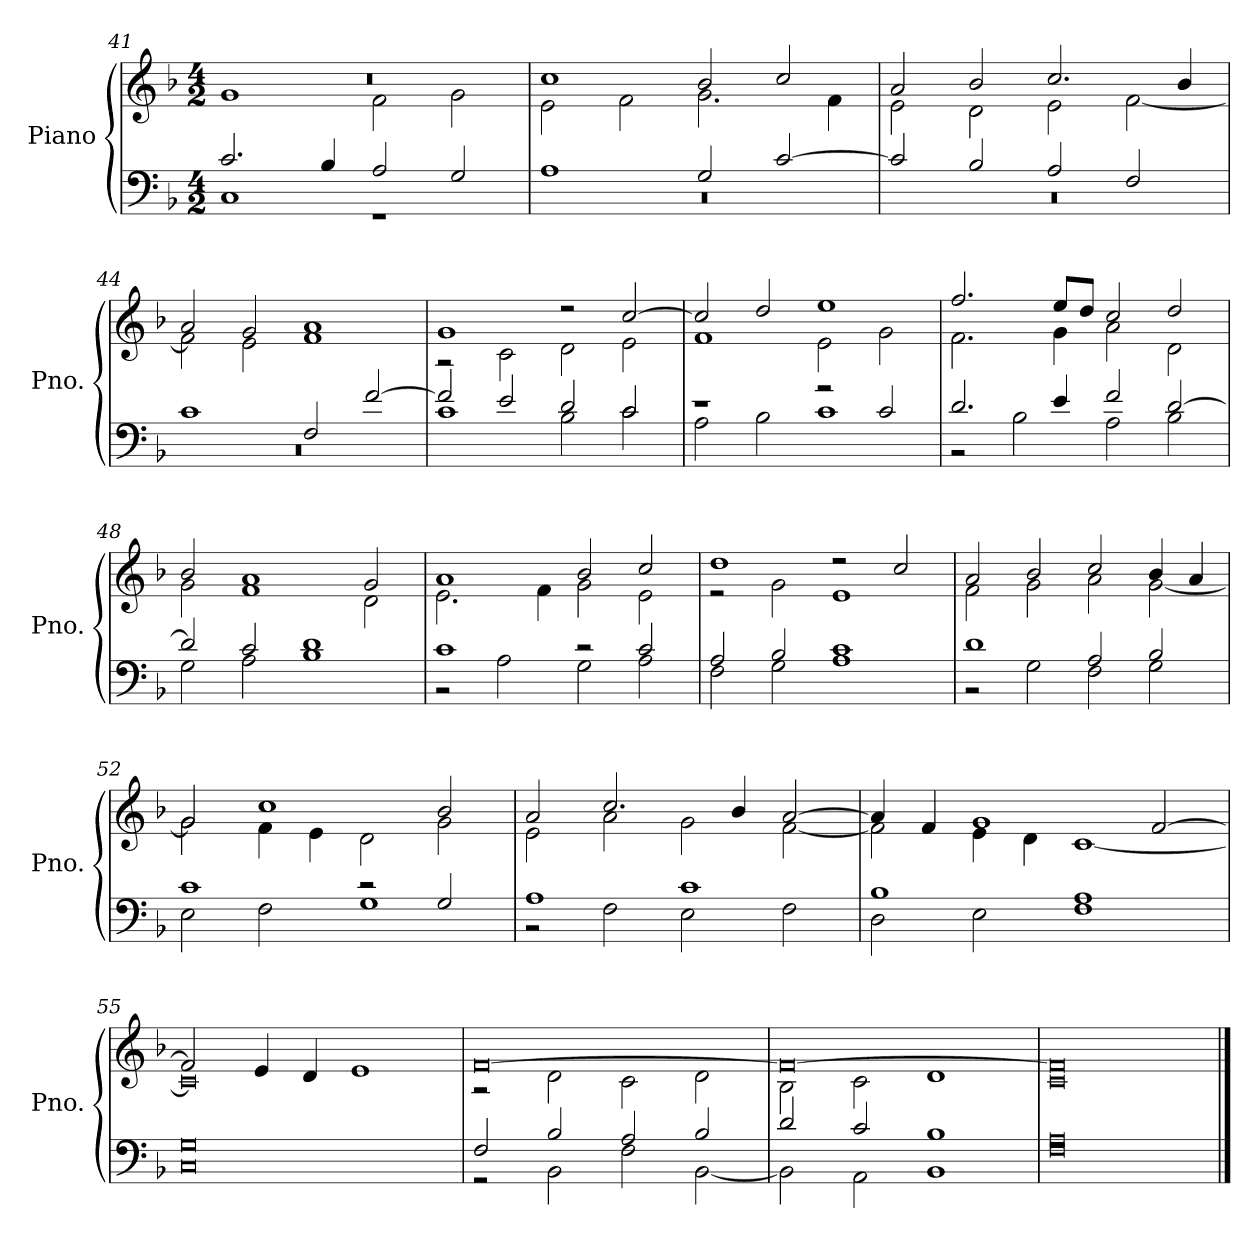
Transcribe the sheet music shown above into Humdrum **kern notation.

**kern	**kern
*part1	*part1
*staff2	*staff1
*I"Piano	*
*I'Pno.	*
*clefF4	*clefG2
*k[b-]	*k[b-]
*M4/2	*M4/2
=41	=41
*^	*^
2.c/	1C	0r	1g
4B-/	.	.	.
2A/	1r	.	2f\
2G/	.	.	2g\
=42	=42	=42	=42
1A	0r	1cc	2e\
.	.	.	2f\
2G/	.	2b-/	2.g\
[2c/	.	2cc/	.
.	.	.	4f\
=43	=43	=43	=43
2c/]	0r	2a/	2e\
2B-/	.	2b-/	2d\
2A/	.	2.cc/	2e\
2F/	.	.	[2f\
.	.	4b-/	.
!!LO:LB:g=z	!!
=44	=44	=44	=44
1c	0r	2a/	2f\]
.	.	2g/	2e\
2F/	.	1a	1f
[2f/	.	.	.
=45	=45	=45	=45
2f/]	1c	1g	2r
2e/	.	.	2c\
2d/	2B-\	2r	2d\
2c/	2c\	[2cc/	2e\
=46	=46	=46	=46
1r	2A\	2cc/]	1f
.	2B-\	2dd/	.
2r	1c	1ee	2e\
2c/	.	.	2g\
=47	=47	=47	=47
2.d/	2r	2.ff/	2.f\
.	2B-\	.	.
4e/	.	8ee/L	4g\
.	.	8dd/J	.
2f/	2A\	2cc/	2a\
[2d/	2B-\	2dd/	2d\
=48	=48	=48	=48
2d/]	2G\	2b-/	2g\
2c/	2A\	1a	1f
1d	1B-	.	.
.	.	2g/	2d\
!!LO:LB:g=z	!!
=49	=49	=49	=49
1c	2r	1a	2.e\
.	2A\	.	.
.	.	.	4f\
2r	2G\	2b-/	2g\
2c/	2A\	2cc/	2e\
=50	=50	=50	=50
2A/	2F\	1dd	2r
2B-/	2G\	.	2g\
1c	1A	2r	1e
.	.	2cc/	.
=51	=51	=51	=51
1d	2r	2a/	2f\
.	2G\	2b-/	2g\
2A/	2F\	2cc/	2a\
2B-/	2G\	4b-/	[2g\
.	.	4a/	.
=52	=52	=52	=52
1c	2E\	2g/	2g\]
.	2F\	1cc	4f\
.	.	.	4e\
2r	1G	.	2d\
2G/	.	2b-/	2g\
=53	=53	=53	=53
1A	2r	2a/	2e\
.	2F\	2.cc/	2a\
1c	2E\	.	2g\
.	.	4b-/	.
.	2F\	[2a/	[2f\
!!LO:LB:g=z	!!
=54	=54	=54	=54
1B-	2D\	4a/]	2f\]
.	.	4f/	.
.	2E\	1g	4e\
.	.	.	4d\
1A	1F	.	[1c
.	.	[2f/	.
=55	=55	=55	=55
0G	0C	2f/]	0c]
.	.	4e/	.
.	.	4d/	.
.	.	1e	.
=56	=56	=56	=56
2F/	2r	[0f	2r
2B-/	2BB-\	.	2d\
2A/	2F\	.	2c\
2B-/	[2BB-\	.	2d\
=57	=57	=57	=57
2d/	2BB-\]	0f_	2B-\
2c/	2AA\	.	2c\
1B-	1BB-	.	1d
=58	=58	=58	=58
0A	0F	0f]	0c
*v	*v	*	*
*	*v	*v
==	==
*-	*-
